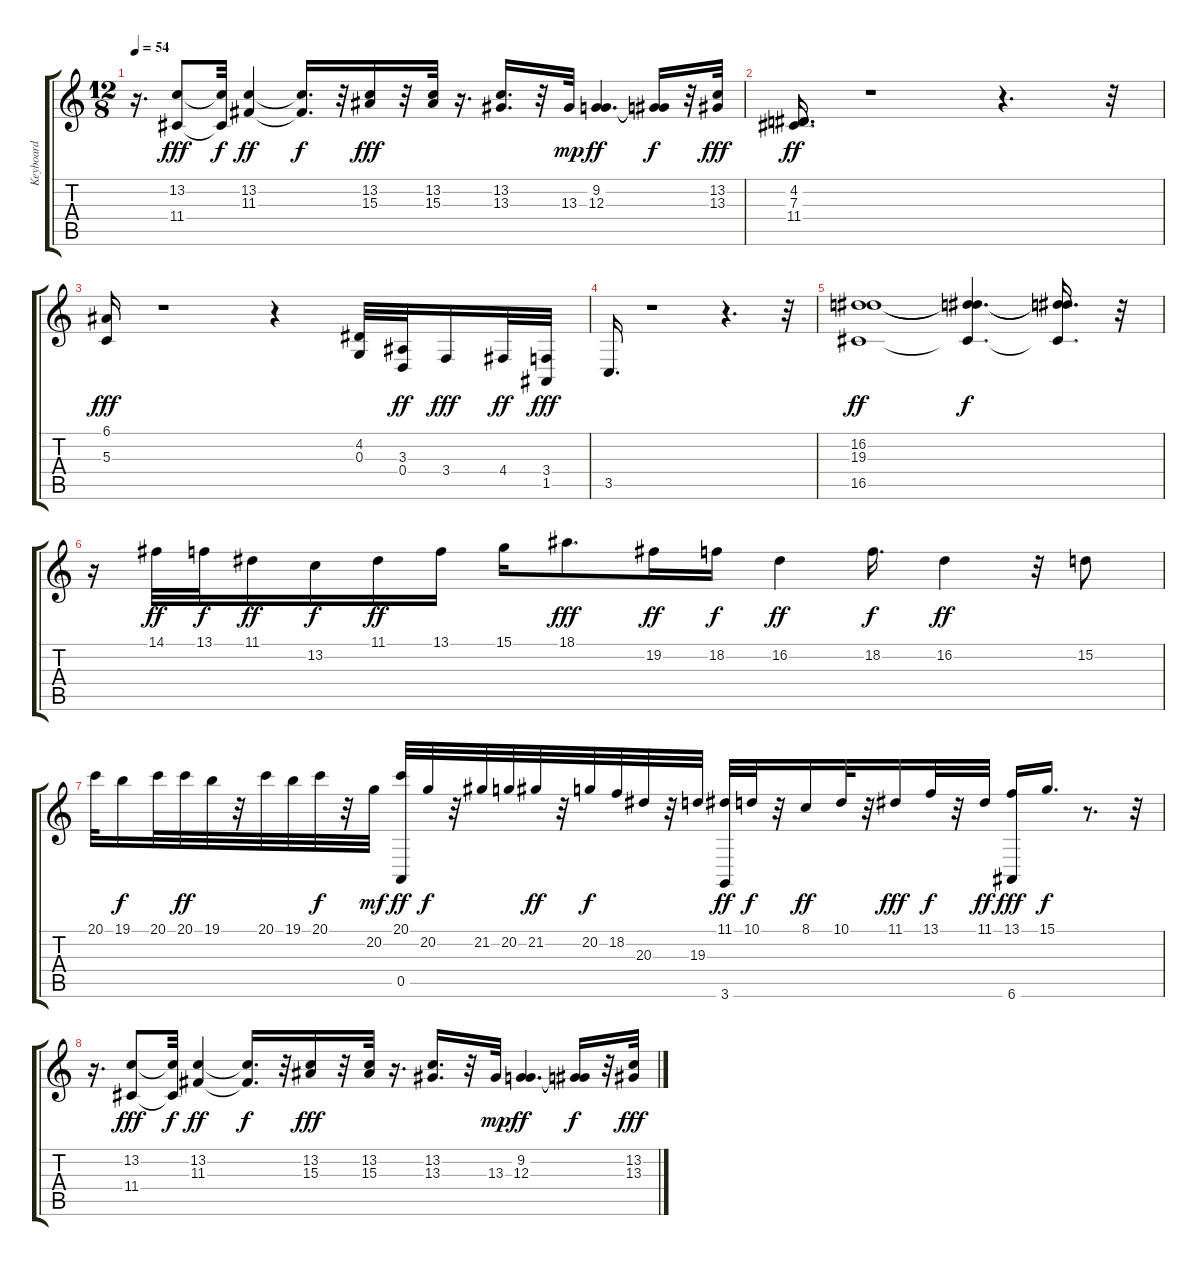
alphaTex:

\track ("Keyboard" "Keyboard") {instrument rockorgan}
\staff {score tabs}
\tuning (E4 B3 G3 D3 A2 E2) {hide}
\ts (12 8)
\tempo 54
\clef g2
\ks c
r.16{d dy f} (13.2 11.4).8{dy fff} (13.2{t} 11.4{t}).32{dy f} (13.2 11.3).4{dy ff} (13.2{t} 11.3{t}).16{d dy f} r.32 (13.2 15.3).16{dy fff} r.32 (13.2 15.3).32 r.16{d} (13.2 13.3).16{d} r.32 13.3.32{dy mp} (9.2 12.3).4{d dy ff} (9.2{t} 12.3{t}).16{dy f} r.32 (13.2 13.3).32{dy fff} |
(4.2 7.3 11.4).16{d dy ff} r.1 r.4{d} r.32 |
(6.1 5.3).16{dy fff} r.1 r.4 (4.2 0.3).32 (3.3 0.4).32{dy ff} 3.4.16{dy fff} 4.4.32{dy ff} (3.4 1.5).32{dy fff} |
3.5.16{d} r.1 r.4{d} r.32 |
(16.2 19.3 16.5).1{dy ff} (16.2{t} 19.3{t} 16.5{t}).4{d dy f} (16.2{t} 19.3{t} 16.5{t}).16{d} r.32 |
r.16 14.1.32{dy ff} 13.1.32{dy f} 11.1.16{dy ff} 13.2.16{dy f} 11.1.16{dy ff} 13.1.16 15.1.16 18.1.8{d dy fff} 19.2.16{dy ff} 18.2.16{dy f} 16.2.4{dy ff} 18.2.16{d dy f} 16.2.4{dy ff} r.32 15.2.8 |
20.1.32 19.1.16{dy f} 20.1.32 20.1.32{dy ff} 19.1.32 r.32 20.1.32 19.1.32 20.1.32{dy f} r.32 20.2.32{dy mf} (20.1 0.5).32{dy ff} 20.2.32{dy f} r.32 21.2.32 20.2.32 21.2.32{dy ff} r.32 20.2.32{dy f} 18.2.32 20.3.32 r.32 19.3.32 (11.1 3.6).32{dy ff} 10.1.32{dy f} r.32 8.1.16{dy ff} 10.1.32 r.32 11.1.16{dy fff} 13.1.32{dy f} r.32 11.1.32{dy ff} (13.1 6.6).16{dy fff} 15.1.16{d dy f} r.8{d} r.32 |
r.16{d} (13.2 11.4).8{dy fff} (13.2{t} 11.4{t}).32{dy f} (13.2 11.3).4{dy ff} (13.2{t} 11.3{t}).16{d dy f} r.32 (13.2 15.3).16{dy fff} r.32 (13.2 15.3).32 r.16{d} (13.2 13.3).16{d} r.32 13.3.32{dy mp} (9.2 12.3).4{d dy ff} (9.2{t} 12.3{t}).16{dy f} r.32 (13.2 13.3).32{dy fff}
